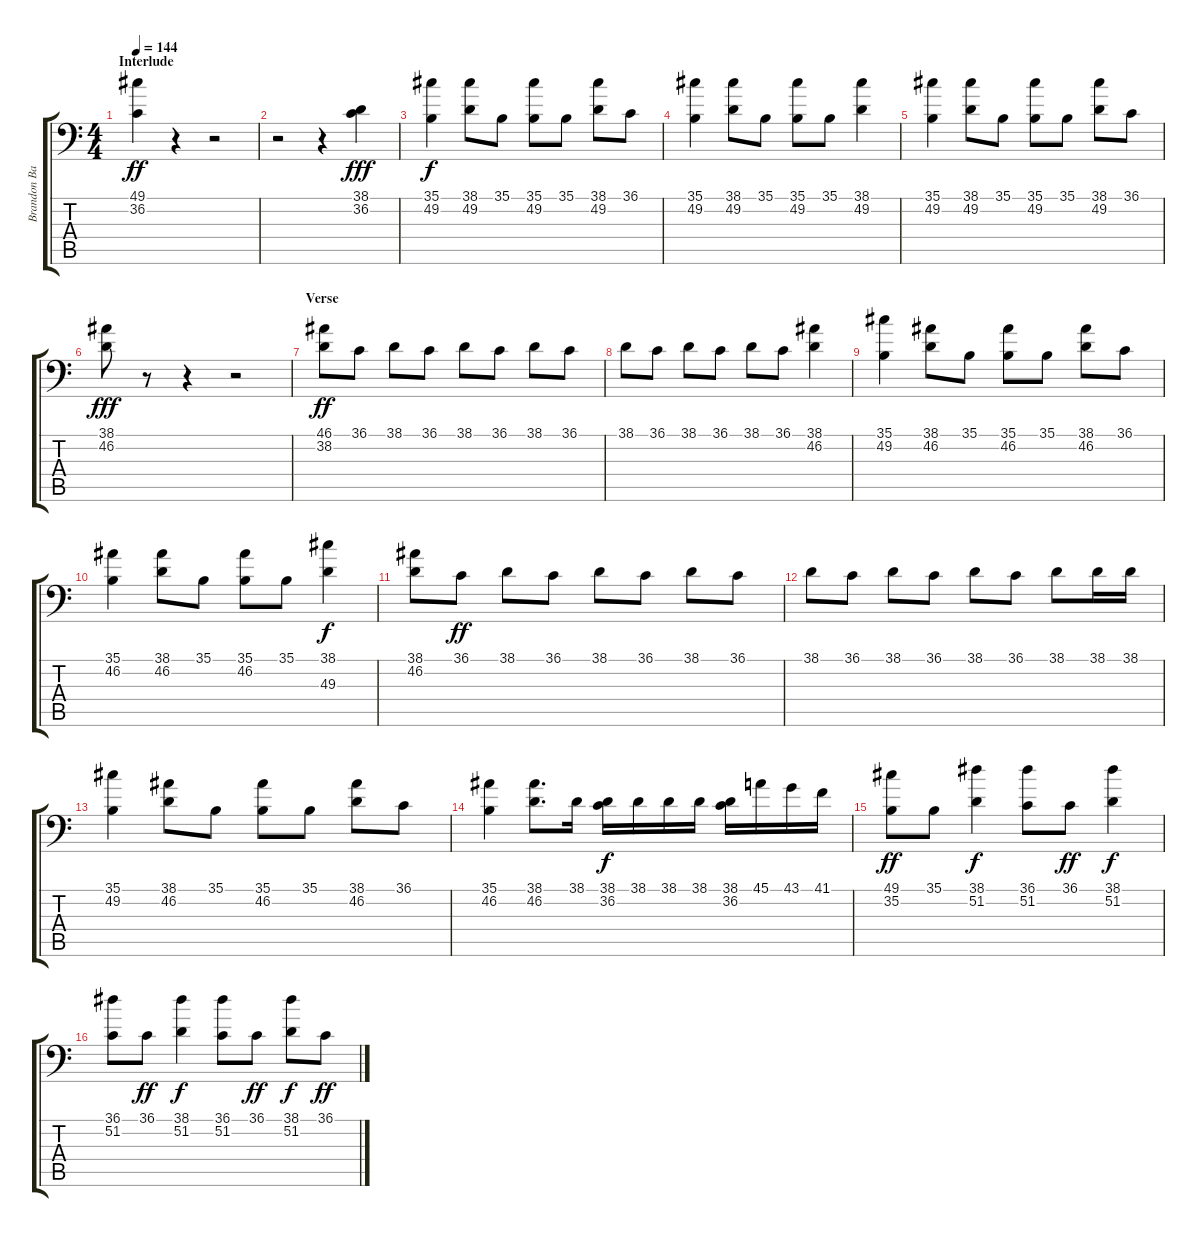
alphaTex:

\track ("Brandon Barnes - Drums" "Brandon Ba") {instrument acousticgrandpiano}
\staff {score tabs}
\tuning (C-1 C-1 C-1 C-1 C-1 C-1) {hide}
\ts (4 4)
\section ("" "Interlude")
\tempo 144
\clef f4
\ks c
(49.1 36.2).4{dy ff} r.4 r.2 |
r.2 r.4 (38.1 36.2).4{dy fff} |
(35.1 49.2).4{dy f} (38.1 49.2).8 35.1.8 (35.1 49.2).8 35.1.8 (38.1 49.2).8 36.1.8 |
(35.1 49.2).4 (38.1 49.2).8 35.1.8 (35.1 49.2).8 35.1.8 (38.1 49.2).4 |
(35.1 49.2).4 (38.1 49.2).8 35.1.8 (35.1 49.2).8 35.1.8 (38.1 49.2).8 36.1.8 |
(38.1 46.2).8{dy fff} r.8 r.4 r.2 |
\section ("" "Verse")
(46.1 38.2).8{dy ff} 36.1.8 38.1.8 36.1.8 38.1.8 36.1.8 38.1.8 36.1.8 |
38.1.8 36.1.8 38.1.8 36.1.8 38.1.8 36.1.8 (38.1 46.2).4 |
(35.1 49.2).4 (38.1 46.2).8 35.1.8 (35.1 46.2).8 35.1.8 (38.1 46.2).8 36.1.8 |
(35.1 46.2).4 (38.1 46.2).8 35.1.8 (35.1 46.2).8 35.1.8 (38.1 49.3).4{dy f} |
(38.1 46.2).8 36.1.8{dy ff} 38.1.8 36.1.8 38.1.8 36.1.8 38.1.8 36.1.8 |
38.1.8 36.1.8 38.1.8 36.1.8 38.1.8 36.1.8 38.1.8 38.1.16 38.1.16 |
(35.1 49.2).4 (38.1 46.2).8 35.1.8 (35.1 46.2).8 35.1.8 (38.1 46.2).8 36.1.8 |
(35.1 46.2).4 (38.1 46.2).8{d} 38.1.16 (38.1 36.2).16{dy f} 38.1.16 38.1.16 38.1.16 (38.1 36.2).16 45.1.16 43.1.16 41.1.16 |
(49.1 35.2).8{dy ff} 35.1.8 (38.1 51.2).4{dy f} (36.1 51.2).8 36.1.8{dy ff} (38.1 51.2).4{dy f} |
(36.1 51.2).8 36.1.8{dy ff} (38.1 51.2).4{dy f} (36.1 51.2).8 36.1.8{dy ff} (38.1 51.2).8{dy f} 36.1.8{dy ff}
